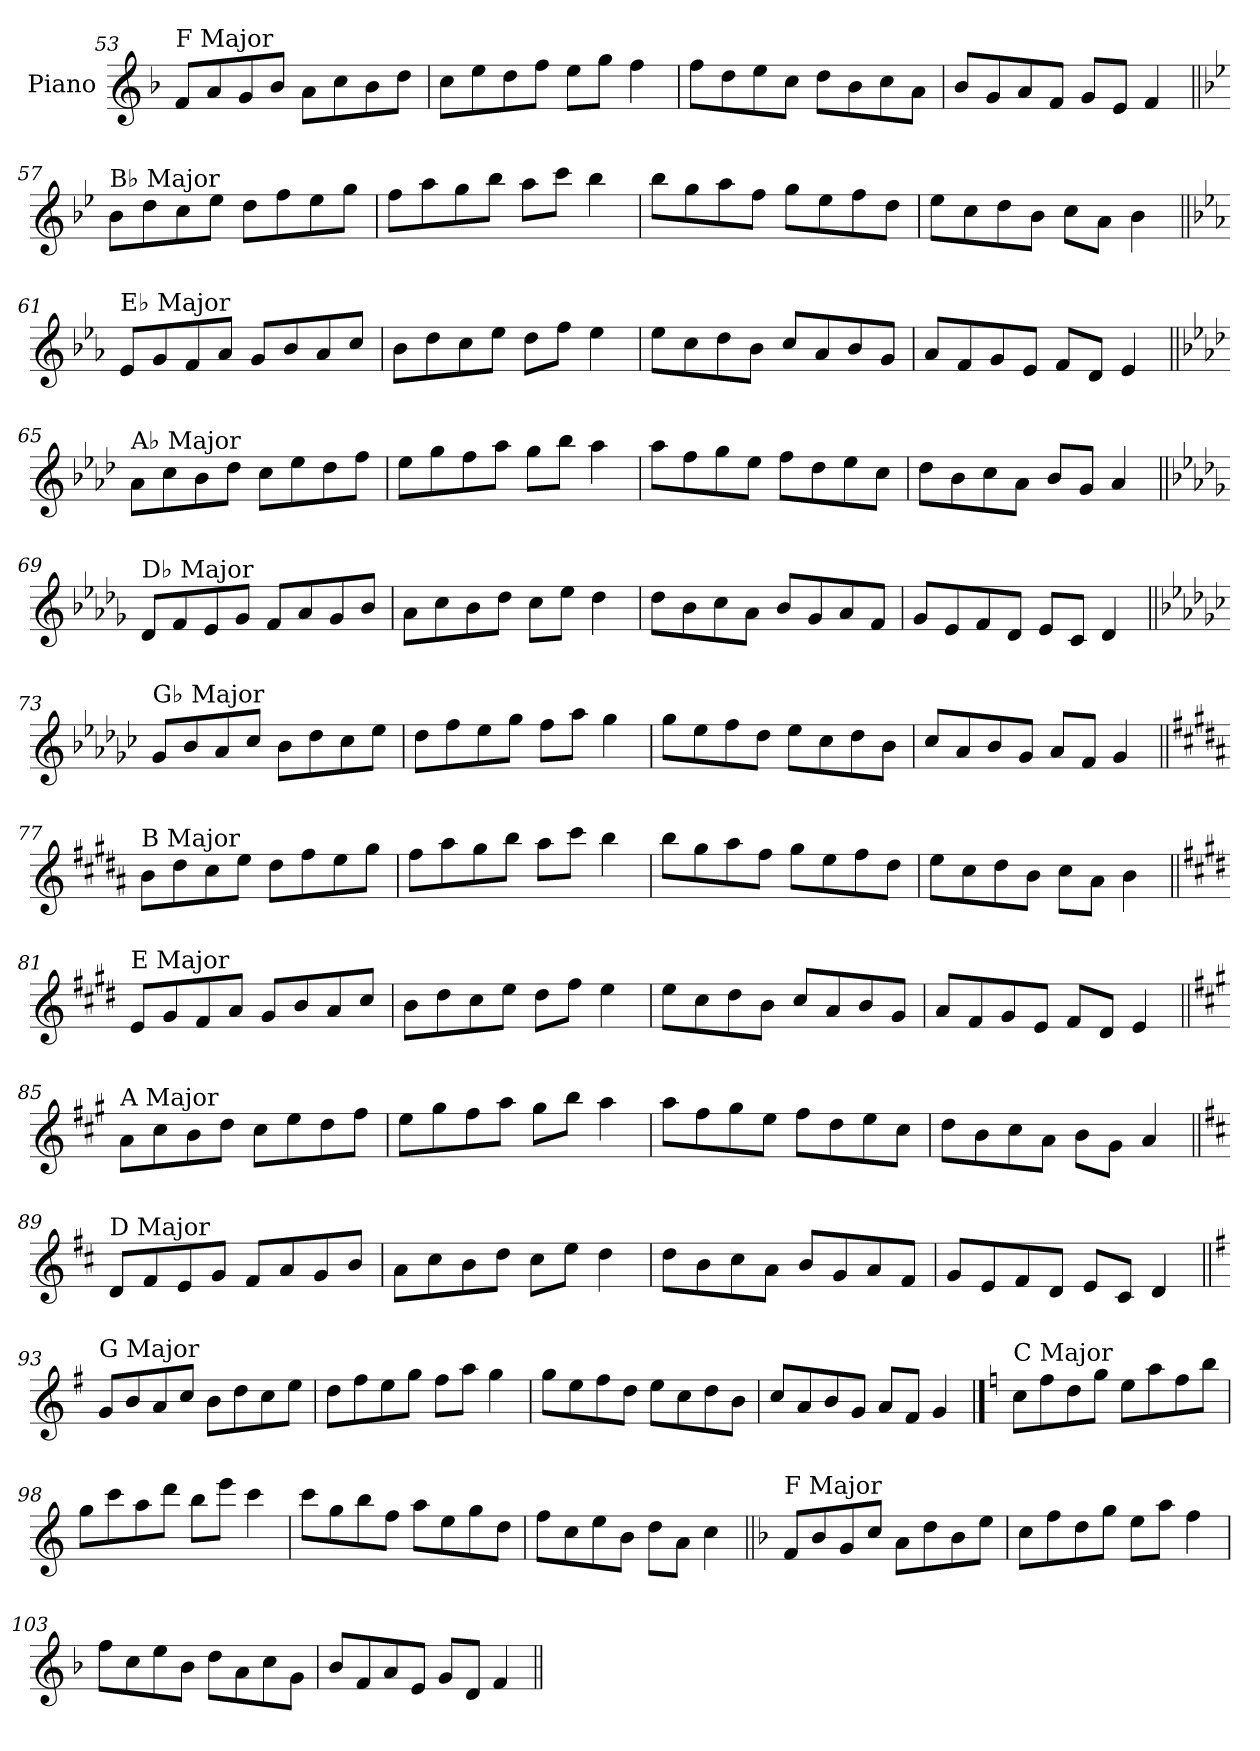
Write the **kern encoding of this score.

**kern
*part1
*staff1
*I"Piano
*I'Pno.
!!LO:LB:g=z
*clefG2
*k[b-]
=53
!LO:TX:a:t=F Major
8f/L
8a/
8g/
8b-/J
8a\L
8cc\
8b-\
8dd\J
=54
8cc\L
8ee\
8dd\
8ff\J
8ee\L
8gg\J
4ff\
=55
8ff\L
8dd\
8ee\
8cc\J
8dd\L
8b-\
8cc\
8a\J
=56
8b-/L
8g/
8a/
8f/J
8g/L
8e/J
4f/
!!LO:LB:g=z
=57||
*k[b-e-]
!LO:TX:a:t=B♭ Major
8b-\L
8dd\
8cc\
8ee-\J
8dd\L
8ff\
8ee-\
8gg\J
=58
8ff\L
8aa\
8gg\
8bb-\J
8aa\L
8ccc\J
4bb-\
=59
8bb-\L
8gg\
8aa\
8ff\J
8gg\L
8ee-\
8ff\
8dd\J
=60
8ee-\L
8cc\
8dd\
8b-\J
8cc\L
8a\J
4b-\
!!LO:LB:g=z
=61||
*k[b-e-a-]
!LO:TX:a:t=E♭ Major
8e-/L
8g/
8f/
8a-/J
8g/L
8b-/
8a-/
8cc/J
=62
8b-\L
8dd\
8cc\
8ee-\J
8dd\L
8ff\J
4ee-\
=63
8ee-\L
8cc\
8dd\
8b-\J
8cc/L
8a-/
8b-/
8g/J
=64
8a-/L
8f/
8g/
8e-/J
8f/L
8d/J
4e-/
!!LO:LB:g=z
=65||
*k[b-e-a-d-]
!LO:TX:a:t=A♭ Major
8a-\L
8cc\
8b-\
8dd-\J
8cc\L
8ee-\
8dd-\
8ff\J
=66
8ee-\L
8gg\
8ff\
8aa-\J
8gg\L
8bb-\J
4aa-\
=67
8aa-\L
8ff\
8gg\
8ee-\J
8ff\L
8dd-\
8ee-\
8cc\J
=68
8dd-\L
8b-\
8cc\
8a-\J
8b-/L
8g/J
4a-/
!!LO:LB:g=z
=69||
*k[b-e-a-d-g-]
!LO:TX:a:t=D♭ Major
8d-/L
8f/
8e-/
8g-/J
8f/L
8a-/
8g-/
8b-/J
=70
8a-\L
8cc\
8b-\
8dd-\J
8cc\L
8ee-\J
4dd-\
=71
8dd-\L
8b-\
8cc\
8a-\J
8b-/L
8g-/
8a-/
8f/J
=72
8g-/L
8e-/
8f/
8d-/J
8e-/L
8c/J
4d-/
!!LO:LB:g=z
=73||
*k[b-e-a-d-g-c-]
!LO:TX:a:t=G♭ Major
8g-/L
8b-/
8a-/
8cc-/J
8b-\L
8dd-\
8cc-\
8ee-\J
=74
8dd-\L
8ff\
8ee-\
8gg-\J
8ff\L
8aa-\J
4gg-\
=75
8gg-\L
8ee-\
8ff\
8dd-\J
8ee-\L
8cc-\
8dd-\
8b-\J
=76
8cc-/L
8a-/
8b-/
8g-/J
8a-/L
8f/J
4g-/
!!LO:LB:g=z
=77||
*k[f#c#g#d#a#]
!LO:TX:a:t=B Major
8b\L
8dd#\
8cc#\
8ee\J
8dd#\L
8ff#\
8ee\
8gg#\J
=78
8ff#\L
8aa#\
8gg#\
8bb\J
8aa#\L
8ccc#\J
4bb\
=79
8bb\L
8gg#\
8aa#\
8ff#\J
8gg#\L
8ee\
8ff#\
8dd#\J
=80
8ee\L
8cc#\
8dd#\
8b\J
8cc#\L
8a#\J
4b\
!!LO:LB:g=z
=81||
*k[f#c#g#d#]
!LO:TX:a:t=E Major
8e/L
8g#/
8f#/
8a/J
8g#/L
8b/
8a/
8cc#/J
=82
8b\L
8dd#\
8cc#\
8ee\J
8dd#\L
8ff#\J
4ee\
=83
8ee\L
8cc#\
8dd#\
8b\J
8cc#/L
8a/
8b/
8g#/J
=84
8a/L
8f#/
8g#/
8e/J
8f#/L
8d#/J
4e/
!!LO:LB:g=z
=85||
*k[f#c#g#]
!LO:TX:a:t=A Major
8a\L
8cc#\
8b\
8dd\J
8cc#\L
8ee\
8dd\
8ff#\J
=86
8ee\L
8gg#\
8ff#\
8aa\J
8gg#\L
8bb\J
4aa\
=87
8aa\L
8ff#\
8gg#\
8ee\J
8ff#\L
8dd\
8ee\
8cc#\J
=88
8dd\L
8b\
8cc#\
8a\J
8b\L
8g#\J
4a/
!!LO:LB:g=z
=89||
*k[f#c#]
!LO:TX:a:t=D Major
8d/L
8f#/
8e/
8g/J
8f#/L
8a/
8g/
8b/J
=90
8a\L
8cc#\
8b\
8dd\J
8cc#\L
8ee\J
4dd\
=91
8dd\L
8b\
8cc#\
8a\J
8b/L
8g/
8a/
8f#/J
=92
8g/L
8e/
8f#/
8d/J
8e/L
8c#/J
4d/
!!LO:LB:g=z
=93||
*k[f#]
!LO:TX:a:t=G Major
8g/L
8b/
8a/
8cc/J
8b\L
8dd\
8cc\
8ee\J
=94
8dd\L
8ff#\
8ee\
8gg\J
8ff#\L
8aa\J
4gg\
=95
8gg\L
8ee\
8ff#\
8dd\J
8ee\L
8cc\
8dd\
8b\J
=96
8cc/L
8a/
8b/
8g/J
8a/L
8f#/J
4g/
!!LO:PB:g=z
==97
*k[]
!LO:TX:a:t=C Major
8cc\L
8ff\
8dd\
8gg\J
8ee\L
8aa\
8ff\
8bb\J
=98
8gg\L
8ccc\
8aa\
8ddd\J
8bb\L
8eee\J
4ccc\
=99
8ccc\L
8gg\
8bb\
8ff\J
8aa\L
8ee\
8gg\
8dd\J
=100
8ff\L
8cc\
8ee\
8b\J
8dd\L
8a\J
4cc\
!!LO:LB:g=z
=101||
*k[b-]
!LO:TX:a:t=F Major
8f/L
8b-/
8g/
8cc/J
8a\L
8dd\
8b-\
8ee\J
=102
8cc\L
8ff\
8dd\
8gg\J
8ee\L
8aa\J
4ff\
=103
8ff\L
8cc\
8ee\
8b-\J
8dd\L
8a\
8cc\
8g\J
=104
8b-/L
8f/
8a/
8e/J
8g/L
8d/J
4f/
=||
*-
